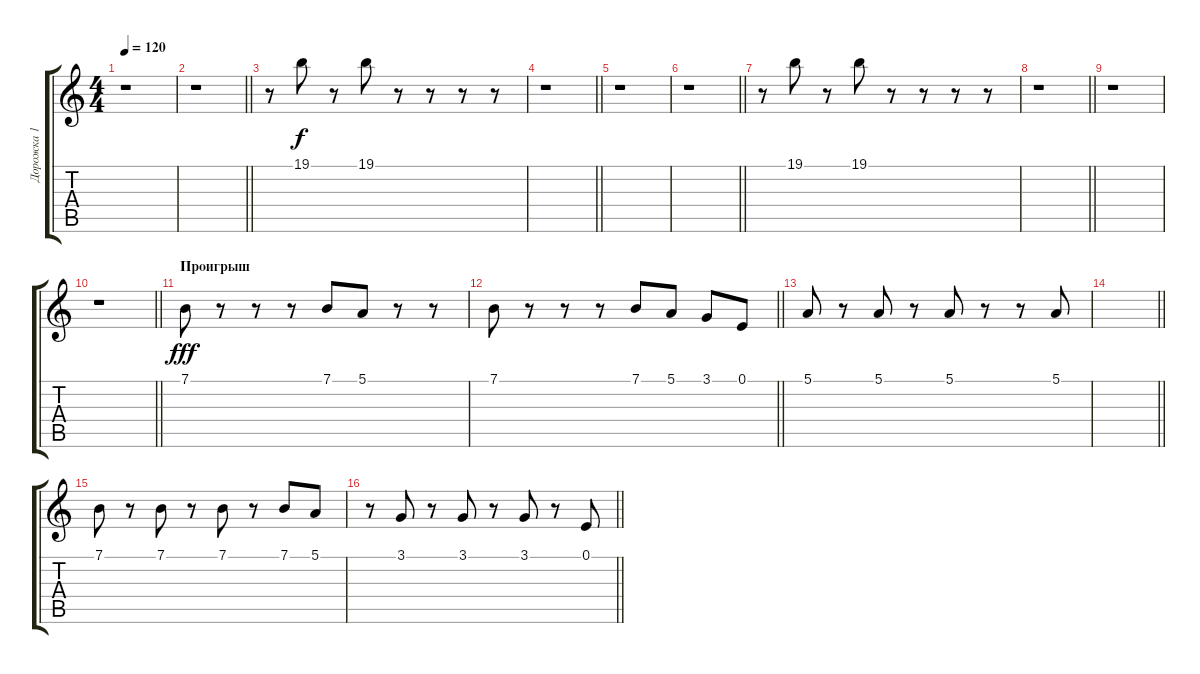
\track ("Дорожка 1" "Дорожка 1") {instrument synthbrass1}
\staff {score tabs}
\tuning (E4 B3 G3 D3 A2 E2) {hide}
\ts (4 4)
\tempo 120
\clef g2
\ks c
r.1{dy f} |
\barLineRight lightlight
r.1 |
r.8 19.1.8 r.8 19.1.8 r.8 r.8 r.8 r.8 |
\barLineRight lightlight
r.1 |
r.1 |
\barLineRight lightlight
r.1 |
r.8 19.1.8 r.8 19.1.8 r.8 r.8 r.8 r.8 |
\barLineRight lightlight
r.1 |
r.1 |
\barLineRight lightlight
r.1 |
\section ("" "Проигрыш")
7.1.8{dy fff} r.8 r.8 r.8 7.1.8 5.1.8 r.8 r.8 |
\barLineRight lightlight
7.1.8 r.8 r.8 r.8 7.1.8 5.1.8 3.1.8 0.1.8 |
5.1.8 r.8 5.1.8 r.8 5.1.8 r.8 r.8 5.1.8 |
\barLineRight lightlight
|
7.1.8 r.8 7.1.8 r.8 7.1.8 r.8 7.1.8 5.1.8 |
\barLineRight lightlight
r.8 3.1.8 r.8 3.1.8 r.8 3.1.8 r.8 0.1.8
